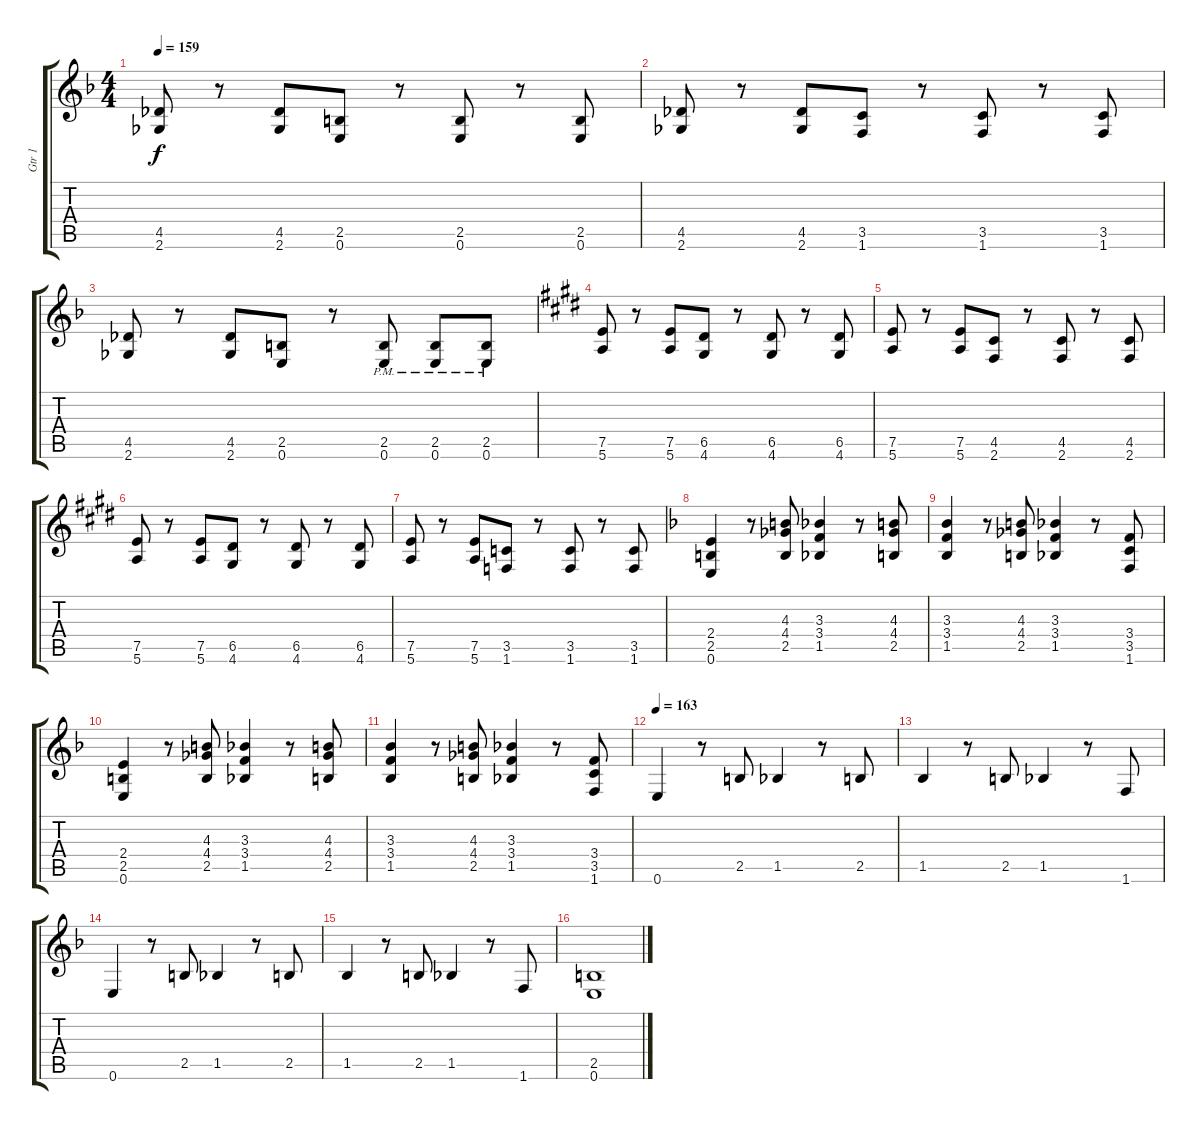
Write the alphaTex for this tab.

\track ("Gtr 1" "Gtr 1") {instrument acousticguitarsteel}
\staff {score tabs}
\tuning (E4 B3 G3 D3 A2 E2) {hide}
\ts (4 4)
\tempo 159
\clef g2
\ks f
(4.5 2.6).8{dy f} r.8 (4.5 2.6).8 (2.5 0.6).8 r.8 (2.5 0.6).8 r.8 (2.5 0.6).8 |
(4.5 2.6).8 r.8 (4.5 2.6).8 (3.5 1.6).8 r.8 (3.5 1.6).8 r.8 (3.5 1.6).8 |
(4.5 2.6).8 r.8 (4.5 2.6).8 (2.5 0.6).8 r.8 (2.5{pm} 0.6{pm}).8 (2.5{pm} 0.6{pm}).8 (2.5{pm} 0.6{pm}).8 |
\ks e
(7.5 5.6).8 r.8 (7.5 5.6).8 (6.5 4.6).8 r.8 (6.5 4.6).8 r.8 (6.5 4.6).8 |
(7.5 5.6).8 r.8 (7.5 5.6).8 (4.5 2.6).8 r.8 (4.5 2.6).8 r.8 (4.5 2.6).8 |
(7.5 5.6).8 r.8 (7.5 5.6).8 (6.5 4.6).8 r.8 (6.5 4.6).8 r.8 (6.5 4.6).8 |
(7.5 5.6).8 r.8 (7.5 5.6).8 (3.5 1.6).8 r.8 (3.5 1.6).8 r.8 (3.5 1.6).8 |
\ks f
(2.4 2.5 0.6).4 r.8 (4.3 4.4 2.5).8 (3.3 3.4 1.5).4 r.8 (4.3 4.4 2.5).8 |
(3.3 3.4 1.5).4 r.8 (4.3 4.4 2.5).8 (3.3 3.4 1.5).4 r.8 (3.4 3.5 1.6).8 |
(2.4 2.5 0.6).4 r.8 (4.3 4.4 2.5).8 (3.3 3.4 1.5).4 r.8 (4.3 4.4 2.5).8 |
(3.3 3.4 1.5).4 r.8 (4.3 4.4 2.5).8 (3.3 3.4 1.5).4 r.8 (3.4 3.5 1.6).8 |
\tempo 163
0.6.4 r.8 2.5.8 1.5.4 r.8 2.5.8 |
1.5.4 r.8 2.5.8 1.5.4 r.8 1.6.8 |
0.6.4 r.8 2.5.8 1.5.4 r.8 2.5.8 |
1.5.4 r.8 2.5.8 1.5.4 r.8 1.6.8 |
(2.5 0.6).1
